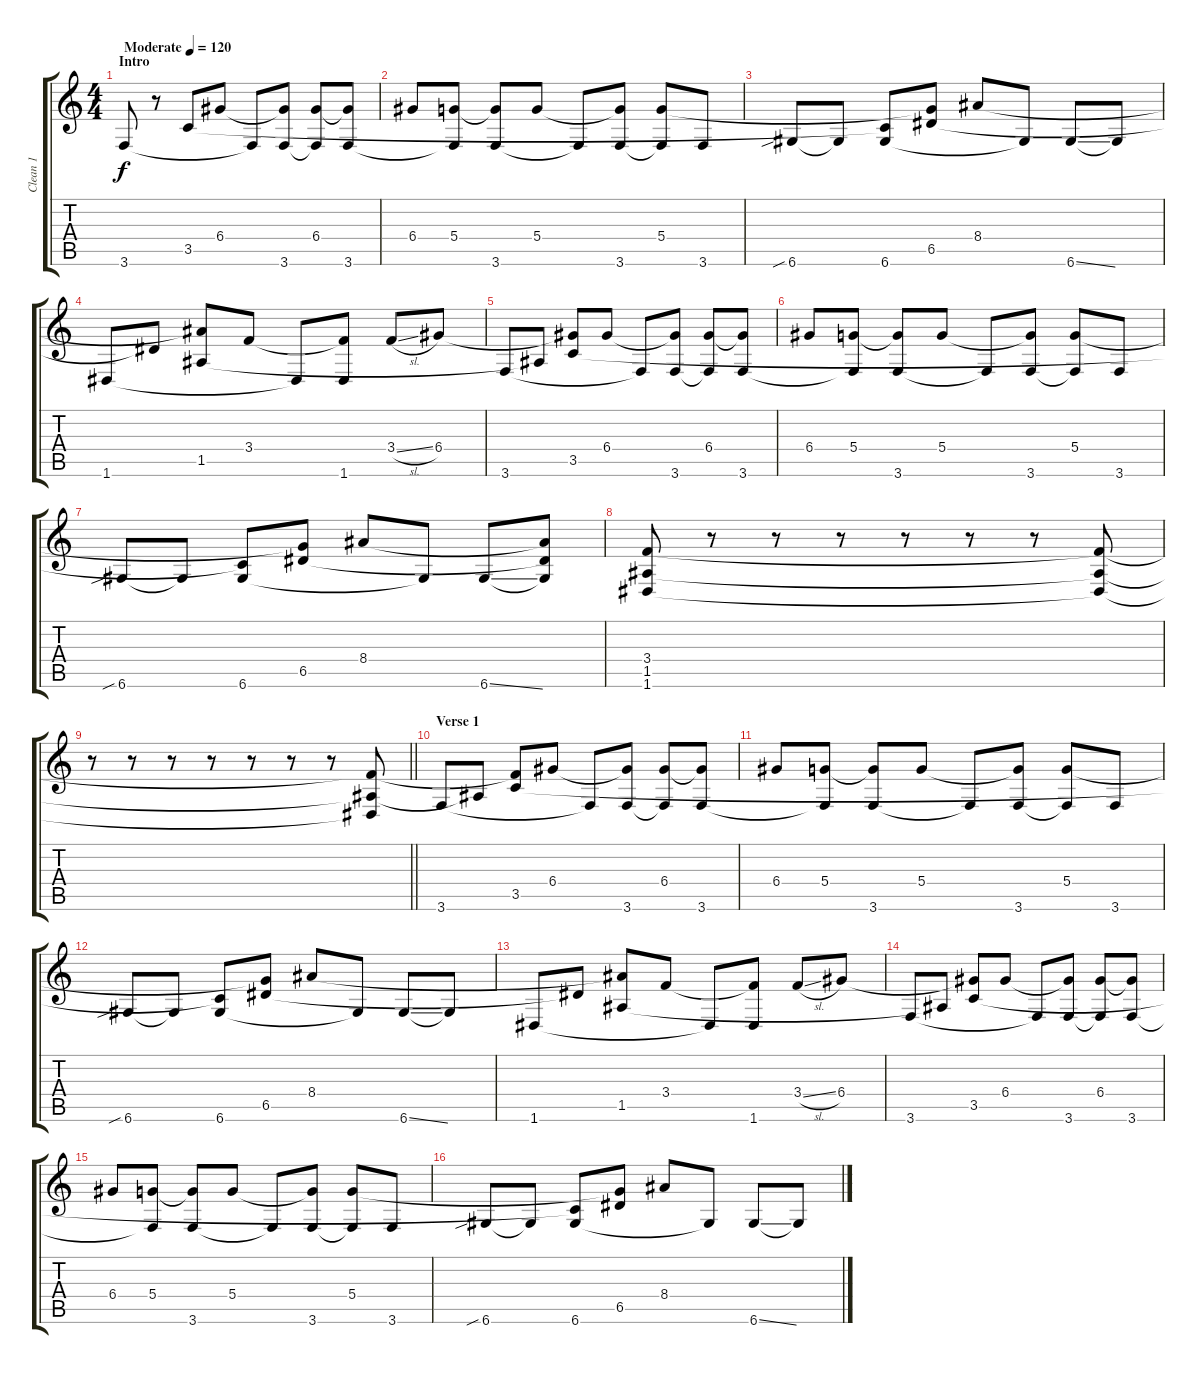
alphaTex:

\track ("Clean 1" "Clean 1") {instrument electricguitarclean}
\staff {score tabs}
\tuning (E4 B3 G3 D3 A2 D2) {hide}
\ts (4 4)
\section ("" "Intro")
\tempo (120 "Moderate")
\tempo 138
\tempo (120 "Moderate")
\clef g2
\ks c
3.6.8{dy f instrument electricguitarclean} r.8 3.5.8 6.4.8 3.6{t}.8 (6.4{t} 3.6).8 (6.4 3.6{t}).8 (6.4{t} 3.6).8 |
6.4.8 (5.4 3.6{t}).8 (5.4{t} 3.6).8 5.4.8 3.6{t}.8 (5.4{t} 3.6).8 (5.4 3.6{t}).8 3.6.8 |
6.6{sib}.8 6.6{t}.8 (3.5{t} 6.6).8 (5.4{t} 6.5).8 8.4.8 6.6{t}.8 6.6{ss}.8 6.6{t}.8 |
1.6.8 6.5{t}.8 (8.4{t} 1.5).8 3.4.8 1.6{t}.8 (3.4{t} 1.6).8 3.4{sl}.8 6.4.8 |
3.6.8 1.5{t}.8 (6.4{t} 3.5).8 6.4.8 3.6{t}.8 (6.4{t} 3.6).8 (6.4 3.6{t}).8 (6.4{t} 3.6).8 |
6.4.8 (5.4 3.6{t}).8 (5.4{t} 3.6).8 5.4.8 3.6{t}.8 (5.4{t} 3.6).8 (5.4 3.6{t}).8 3.6.8 |
6.6{sib}.8 6.6{t}.8 (3.5{t} 6.6).8 (5.4{t} 6.5).8 8.4.8 6.6{t}.8 6.6{ss}.8 (8.4{t} 6.5{t} 6.6{t}).8 |
(3.4 1.5 1.6).8 r.8 r.8 r.8 r.8 r.8 r.8 (3.4{t} 1.5{t} 1.6{t}).8 |
\barLineRight lightlight
r.8 r.8 r.8 r.8 r.8 r.8 r.8 (3.4{t} 1.5{t} 1.6{t}).8 |
\section ("" "Verse 1")
3.6.8 1.5{t}.8 (3.4{t} 3.5).8 6.4.8 3.6{t}.8 (6.4{t} 3.6).8 (6.4 3.6{t}).8 (6.4{t} 3.6).8 |
6.4.8 (5.4 3.6{t}).8 (5.4{t} 3.6).8 5.4.8 3.6{t}.8 (5.4{t} 3.6).8 (5.4 3.6{t}).8 3.6.8 |
6.6{sib}.8 6.6{t}.8 (3.5{t} 6.6).8 (5.4{t} 6.5).8 8.4.8 6.6{t}.8 6.6{ss}.8 6.6{t}.8 |
1.6.8 6.5{t}.8 (8.4{t} 1.5).8 3.4.8 1.6{t}.8 (3.4{t} 1.6).8 3.4{sl}.8 6.4.8 |
3.6.8 1.5{t}.8 (6.4{t} 3.5).8 6.4.8 3.6{t}.8 (6.4{t} 3.6).8 (6.4 3.6{t}).8 (6.4{t} 3.6).8 |
6.4.8 (5.4 3.6{t}).8 (5.4{t} 3.6).8 5.4.8 3.6{t}.8 (5.4{t} 3.6).8 (5.4 3.6{t}).8 3.6.8 |
6.6{sib}.8 6.6{t}.8 (3.5{t} 6.6).8 (5.4{t} 6.5).8 8.4.8 6.6{t}.8 6.6{ss}.8 6.6{t}.8
